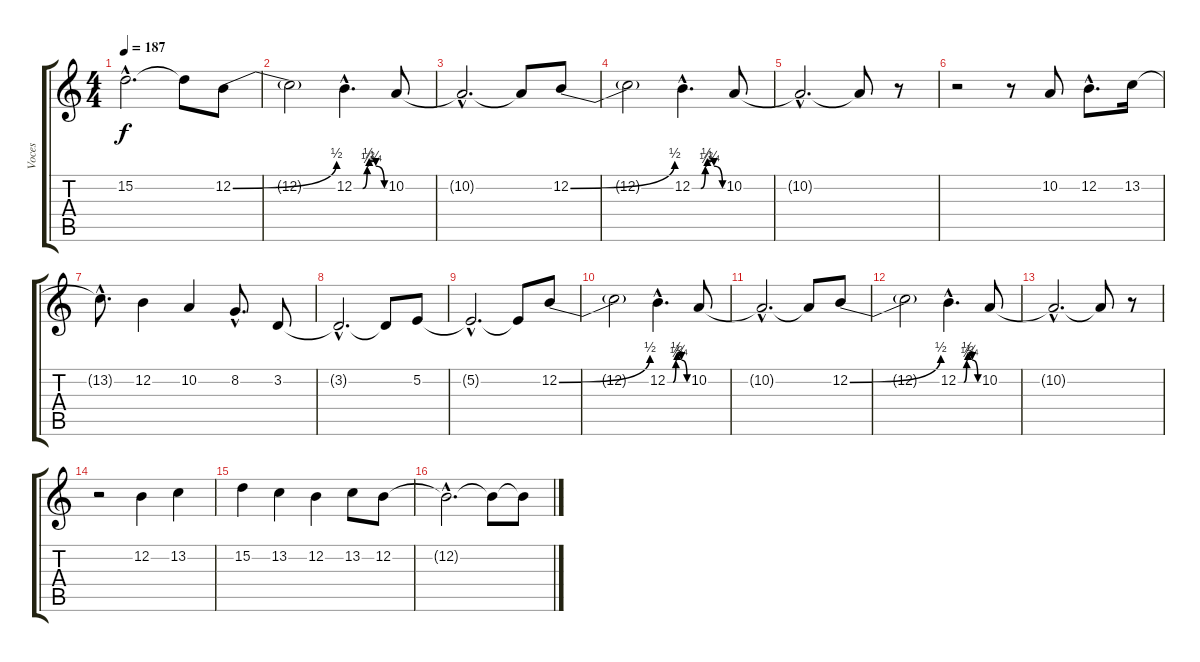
\track ("Voces" "Voces") {instrument choiraahs}
\staff {score tabs}
\tuning (E4 B3 G3 D3 A2 E2) {hide}
\ts (4 4)
\tempo 187
\clef g2
\ks c
15.2{hac t}.2{d dy f} 15.2{t}.8 12.2{be (bend 0 0 60 2)}.8{volume 16} |
12.2{t}.2 12.2{be (custom 0 0 17 0 26 1 30 2 43 1 60 0) hac}.4{d} 10.2.8 |
10.2{hac t}.2{d} 10.2{t}.8 12.2{be (bend 0 0 60 2)}.8 |
12.2{t}.2 12.2{be (custom 0 0 17 0 26 1 30 2 43 1 60 0) hac}.4{d} 10.2.8 |
10.2{hac t}.2{d} 10.2{t}.8 r.8 |
r.2 r.8 10.2.8{volume 14} 12.2{hac}.8{d} 13.2.16 |
13.2{hac t}.8{d} 12.2.4 10.2.4 8.2{hac}.8{d} 3.2.8 |
3.2{hac t}.2{d} 3.2{t}.8 5.2.8 |
5.2{hac t}.2{d} 5.2{t}.8 12.2{be (bend 0 0 60 2)}.8{volume 16} |
12.2{t}.2 12.2{be (custom 0 0 17 0 26 1 30 2 43 1 60 0) hac}.4{d} 10.2.8 |
10.2{hac t}.2{d} 10.2{t}.8 12.2{be (bend 0 0 60 2)}.8 |
12.2{t}.2 12.2{be (custom 0 0 17 0 26 1 30 2 43 1 60 0) hac}.4{d} 10.2.8 |
10.2{hac t}.2{d} 10.2{t}.8 r.8 |
r.2 12.2.4{volume 14} 13.2.4 |
15.2.4 13.2.4 12.2.4 13.2.8 12.2.8 |
12.2{hac t}.2{d} 12.2{t}.8 12.2{t}.8
